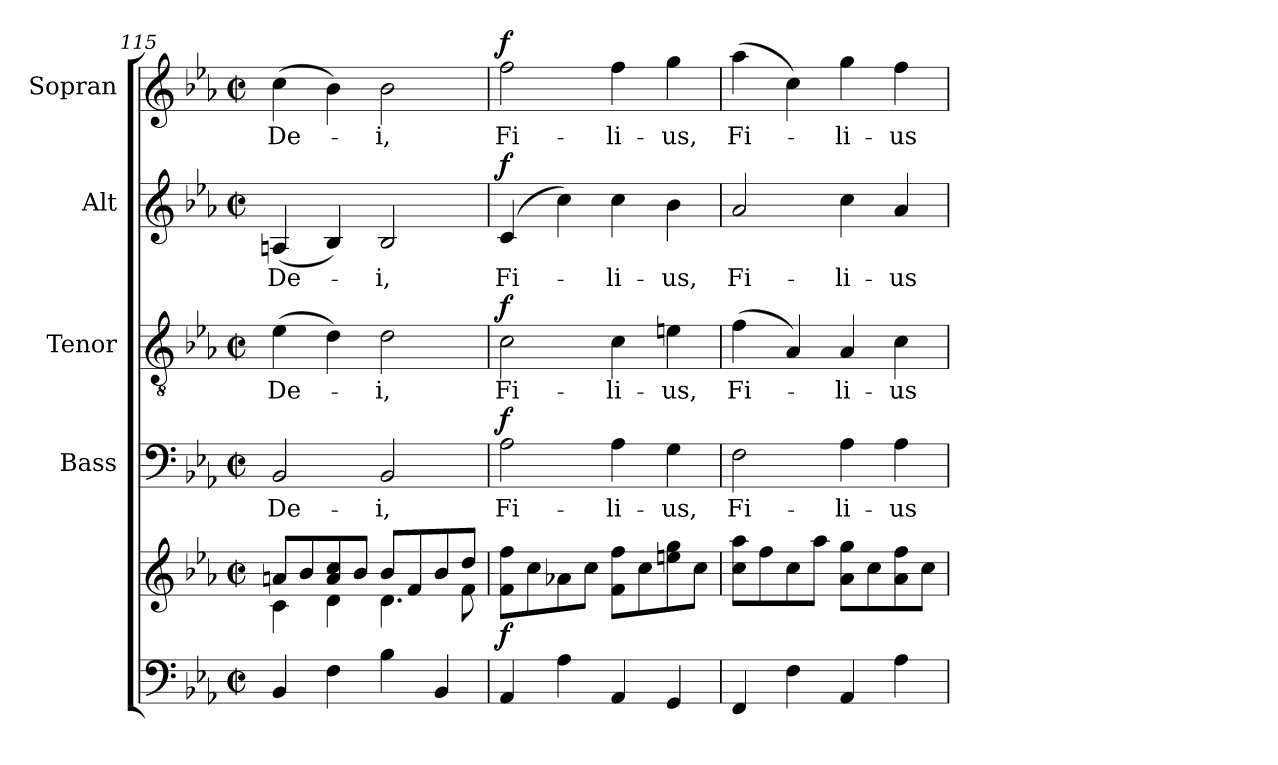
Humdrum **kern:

**kern	**kern	**dynam	**kern	**text	**dynam	**kern	**text	**dynam	**kern	**text	**dynam	**kern	**text	**dynam
*part5	*part5	*part5	*part4	*part4	*part4	*part3	*part3	*part3	*part2	*part2	*part2	*part1	*part1	*part1
*staff6	*staff5	*staff5/6	*staff4	*staff4	*staff4	*staff3	*staff3	*staff3	*staff2	*staff2	*staff2	*staff1	*staff1	*staff1
*	*	*	*I"Bass	*	*	*I"Tenor	*	*	*I"Alt	*	*	*I"Sopran	*	*
*	*	*	*I'B.	*	*	*I'T.	*	*	*I'A.	*	*	*I'S.	*	*
!!LO:LB:g=z
*clefF4	*clefG2	*	*clefF4	*	*	*clefGv2	*	*	*clefG2	*	*	*clefG2	*	*
*k[b-e-a-]	*k[b-e-a-]	*	*k[b-e-a-]	*	*	*k[b-e-a-]	*	*	*k[b-e-a-]	*	*	*k[b-e-a-]	*	*
*E-:	*E-:	*	*E-:	*	*	*E-:	*	*	*E-:	*	*	*E-:	*	*
*M2/2	*M2/2	*	*M2/2	*	*	*M2/2	*	*	*M2/2	*	*	*M2/2	*	*
*met(c|)	*met(c|)	*	*met(c|)	*	*	*met(c|)	*	*	*met(c|)	*	*	*met(c|)	*	*
=115	=115	=115	=115	=115	=115	=115	=115	=115	=115	=115	=115	=115	=115	=115
*	*^	*	*	*	*	*	*	*	*	*	*	*	*	*
!	!	!	!	!	!LO:LY:b	!	!	!LO:LY:b	!	!	!LO:LY:b	!	!	!LO:LY:b	!
4BB-/	8an/L	4c\	.	2BB-/	De-	.	(>4e-\	De-	.	(<4An/	De-	.	(>4cc\	De-	.
.	8b-/	.	.	.	.	.	.	.	.	.	.	.	.	.	.
4F\	8a/ 8cc/	4d\	.	.	.	.	4d\)	.	.	4B-/)	.	.	4b-\)	.	.
.	8b-/J	.	.	.	.	.	.	.	.	.	.	.	.	.	.
!	!	!	!	!	!LO:LY:b	!	!	!LO:LY:b	!	!	!LO:LY:b	!	!	!LO:LY:b	!
4B-\	8b-/L	4.d\	.	2BB-/	-i,	.	2d\	-i,	.	2B-/	-i,	.	2b-\	-i,	.
.	8f/	.	.	.	.	.	.	.	.	.	.	.	.	.	.
4BB-/	8b-/	.	.	.	.	.	.	.	.	.	.	.	.	.	.
.	8dd/J	8f\	.	.	.	.	.	.	.	.	.	.	.	.	.
=116	=116	=116	=116	=116	=116	=116	=116	=116	=116	=116	=116	=116	=116	=116	=116
!	!	!	!LO:DY:b	!	!LO:LY:b	!LO:DY:a	!	!LO:LY:b	!LO:DY:a	!	!LO:LY:b	!LO:DY:a	!	!LO:LY:b	!LO:DY:a
*	*v	*v	*	*	*	*	*	*	*	*	*	*	*	*	*
4AA-/	8f\ 8ff\L	f	2A-\	Fi-	f	2c\	Fi-	f	(4c/	Fi-	f	2ff\	Fi-	f
.	8cc\	.	.	.	.	.	.	.	.	.	.	.	.	.
4A-\	8a-X\	.	.	.	.	.	.	.	4cc\)	.	.	.	.	.
.	8cc\J	.	.	.	.	.	.	.	.	.	.	.	.	.
!	!	!	!	!LO:LY:b	!	!	!LO:LY:b	!	!	!LO:LY:b	!	!	!LO:LY:b	!
4AA-/	8f\ 8ff\L	.	4A-\	-li-	.	4c\	-li-	.	4cc\	-li-	.	4ff\	-li-	.
.	8cc\	.	.	.	.	.	.	.	.	.	.	.	.	.
!	!	!	!	!LO:LY:b	!	!	!LO:LY:b	!	!	!LO:LY:b	!	!	!LO:LY:b	!
4GG/	8een\ 8gg\	.	4G\	-us,	.	4en\	-us,	.	4b-\	-us,	.	4gg\	-us,	.
.	8cc\J	.	.	.	.	.	.	.	.	.	.	.	.	.
=117	=117	=117	=117	=117	=117	=117	=117	=117	=117	=117	=117	=117	=117	=117
!	!	!	!	!LO:LY:b	!	!	!LO:LY:b	!	!	!LO:LY:b	!	!	!LO:LY:b	!
4FF/	8cc\ 8aa-\L	.	2F\	Fi-	.	(>4f\	Fi-	.	2a-/	Fi-	.	(>4aa-\	Fi-	.
.	8ff\	.	.	.	.	.	.	.	.	.	.	.	.	.
4F\	8cc\	.	.	.	.	4A-/)	.	.	.	.	.	4cc\)	.	.
.	8aa-\J	.	.	.	.	.	.	.	.	.	.	.	.	.
!	!	!	!	!LO:LY:b	!	!	!LO:LY:b	!	!	!LO:LY:b	!	!	!LO:LY:b	!
4AA-/	8a-\ 8gg\L	.	4A-\	-li-	.	4A-/	-li-	.	4cc\	-li-	.	4gg\	-li-	.
.	8cc\	.	.	.	.	.	.	.	.	.	.	.	.	.
!	!	!	!	!LO:LY:b	!	!	!LO:LY:b	!	!	!LO:LY:b	!	!	!LO:LY:b	!
4A-\	8a-\ 8ff\	.	4A-\	-us	.	4c\	-us	.	4a-/	-us	.	4ff\	-us	.
.	8cc\J	.	.	.	.	.	.	.	.	.	.	.	.	.
=	=	=	=	=	=	=	=	=	=	=	=	=	=	=
*-	*-	*-	*-	*-	*-	*-	*-	*-	*-	*-	*-	*-	*-	*-
